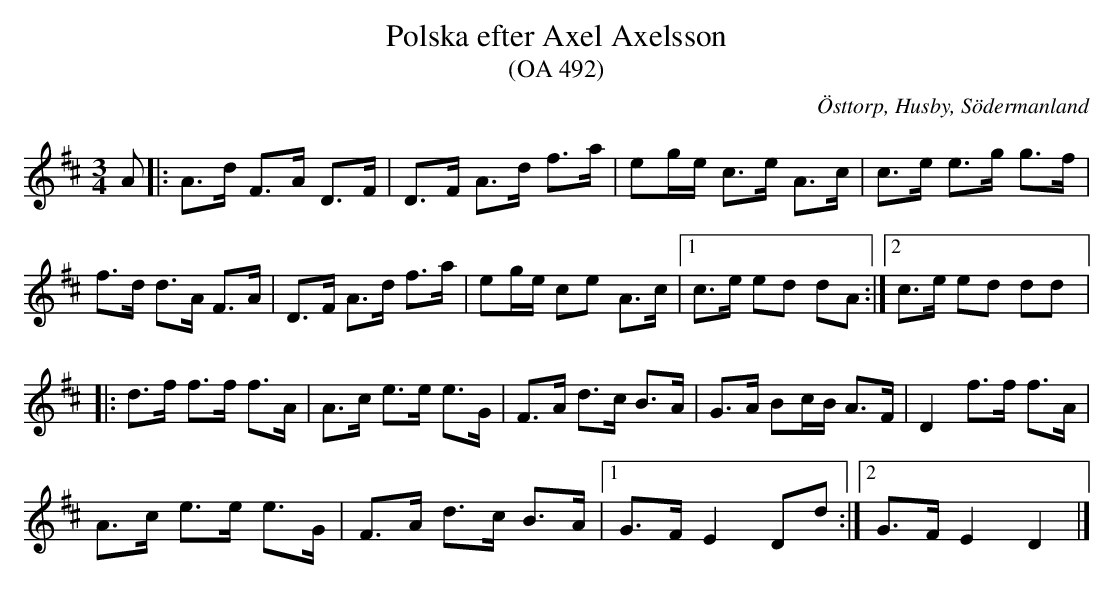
X:1
T:Polska efter Axel Axelsson
T:(OA 492)
O:Östtorp, Husby, Södermanland
M:3/4
L:1/4
Q: 90
K:D
A/ |: A/>d/ F/>A/ D/>F/ | D/>F/ A/>d/ f/>a/ | e/g/4e/4 c/>e/ A/>c/ |  c/>e/ e/>g/ g/>f/ |
f/>d/ d/>A/ F/>A/ | D/>F/ A/>d/ f/>a/ | e/g/4e/4 c/e/ A/>c/ |1  c/>e/ e/d/ d/A/ :|2 c/>e/ e/d/ d/d/ |:
d/>f/ f/>f/ f/>A/ | A/>c/ e/>e/ e/>G/ |  F/>A/ d/>c/ B/>A/ | G/>A/ B/c/4B/4 A/>F/ | D f/>f/ f/>A/ |
A/>c/ e/>e/ e/>G/ |  F/>A/ d/>c/ B/>A/ |1 G/>F/ E D/d/ :|2 G/>F/ E D |]
